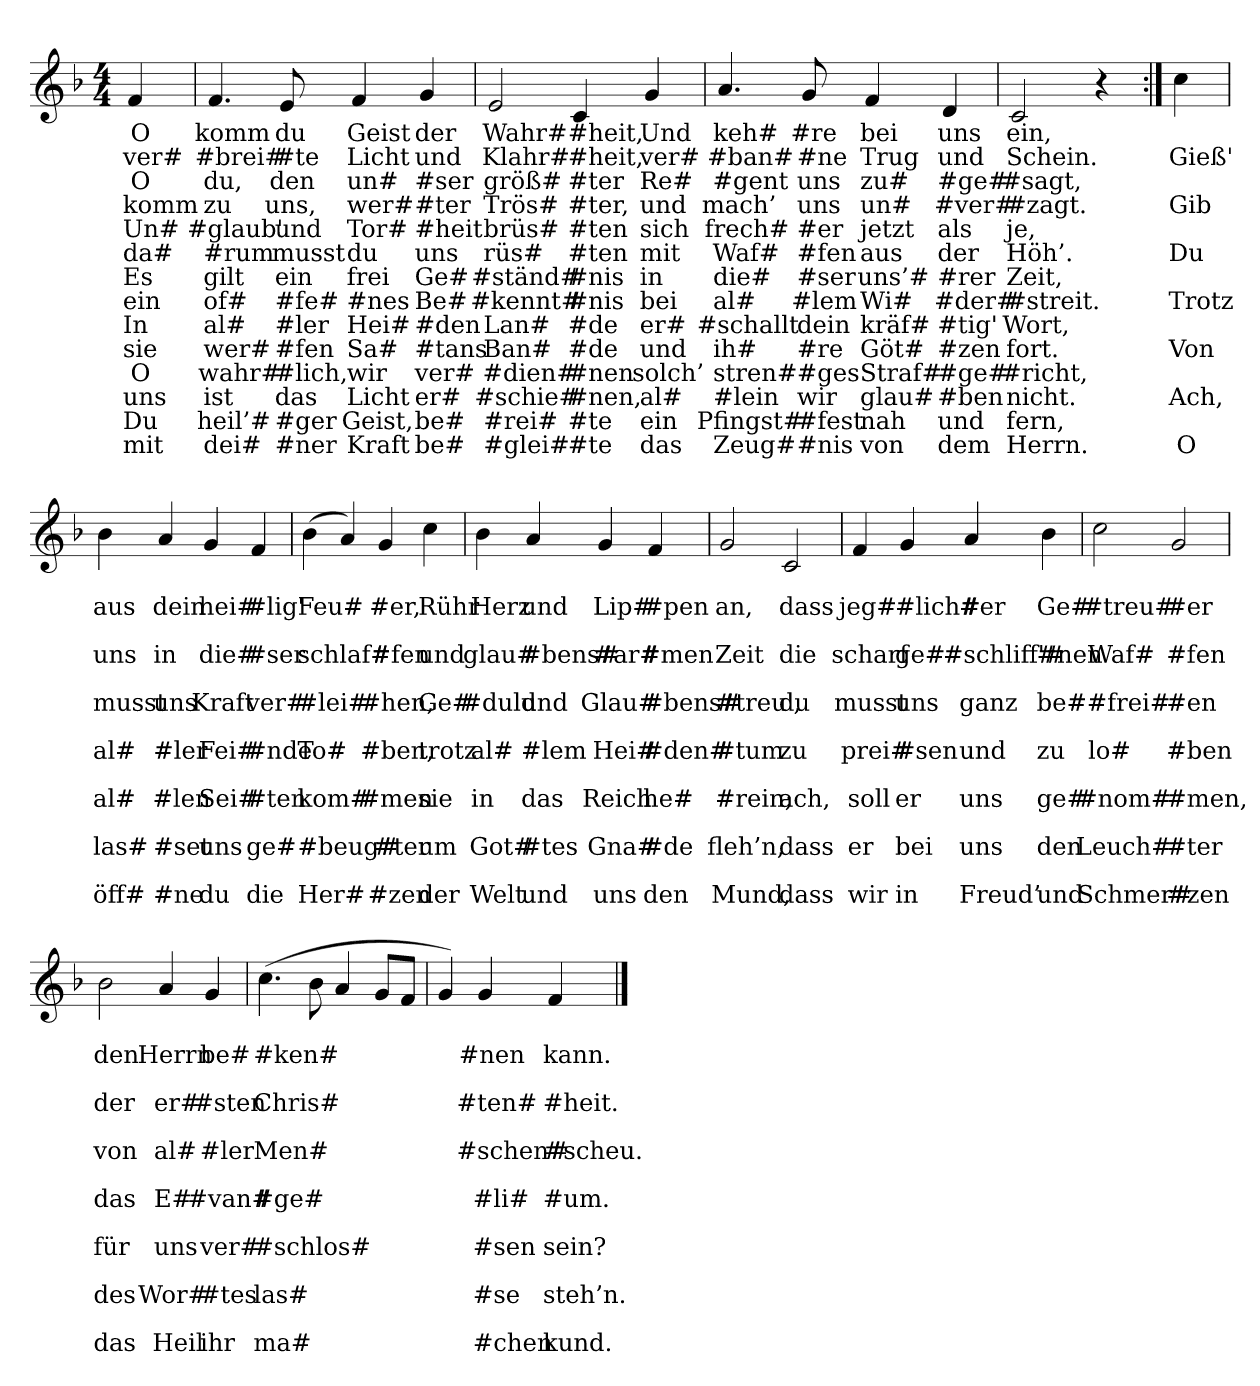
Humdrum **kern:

**kern	**text	**text	**text	**text	**text	**text	**text	**text	**text	**text	**text	**text	**text	**text
*part1	*part1	*part1	*part1	*part1	*part1	*part1	*part1	*part1	*part1	*part1	*part1	*part1	*part1	*part1
*staff1	*staff1	*staff1	*staff1	*staff1	*staff1	*staff1	*staff1	*staff1	*staff1	*staff1	*staff1	*staff1	*staff1	*staff1
*clefG2	*	*	*	*	*	*	*	*	*	*	*	*	*	*
*k[b-]	*	*	*	*	*	*	*	*	*	*	*	*	*	*
*M4/4	*	*	*	*	*	*	*	*	*	*	*	*	*	*
=	=	=	=	=	=	=	=	=	=	=	=	=	=	=
4f	O	ver#	O	komm	Un#	da#	Es	ein	In	sie	O	uns	Du	mit
=	=	=	=	=	=	=	=	=	=	=	=	=	=	=
4.f	komm	#brei#	du,	zu	#glaub'	#rum	gilt	of#	al#	wer#	wahr#	ist	heil’#	dei#
8e	du	#te	den	uns,	und	musst	ein	#fe#	#ler	#fen	#lich,	das	#ger	#ner
4f	Geist	Licht	un#	wer#	Tor#	du	frei	#nes	Hei#	Sa#	wir	Licht	Geist,	Kraft
4g	der	und	#ser	#ter	#heit	uns	Ge#	Be#	#den	#tans	ver#	er#	be#	be#
=	=	=	=	=	=	=	=	=	=	=	=	=	=	=
2e	Wahr#	Klahr#	größ#	Trös#	brüs#	rüs#	#ständ#	#kennt#	Lan#	Ban#	#dien#	#schie#	#rei#	#glei#
4c	#heit,	#heit,	#ter	#ter,	#ten	#ten	#nis	#nis	#de	#de	#nen	#nen,	#te	#te
4g	Und	ver#	Re#	und	sich	mit	in	bei	er#	und	solch’	al#	ein	das
=	=	=	=	=	=	=	=	=	=	=	=	=	=	=
4.a	keh#	#ban#	#gent	mach’	frech#	Waf#	die#	al#	#schallt	ih#	stren#	#lein	Pfingst#	Zeug#
8g	#re	#ne	uns	uns	#er	#fen	#ser	#lem	dein	#re	#ges	wir	#fest	#nis
4f	bei	Trug	zu#	un#	jetzt	aus	uns’#	Wi#	kräf#	Göt#	Straf#	glau#	nah	von
4d	uns	und	#ge#	#ver#	als	der	#rer	#der#	#tig'	#zen	#ge#	#ben	und	dem
=	=	=	=	=	=	=	=	=	=	=	=	=	=	=
2c	ein,	Schein.	#sagt,	#zagt.	je,	Höh’.	Zeit,	#streit.	Wort,	fort.	#richt,	nicht.	fern,	Herrn.
4r	.	.	.	.	.	.	.	.	.	.	.	.	.	.
=:|!	=:|!	=:|!	=:|!	=:|!	=:|!	=:|!	=:|!	=:|!	=:|!	=:|!	=:|!	=:|!	=:|!	=:|!
4cc	.	Gieß'	.	Gib	.	Du	.	Trotz	.	Von	.	Ach,	.	O
=	=	=	=	=	=	=	=	=	=	=	=	=	=	=
4b-	.	aus	.	uns	.	musst	.	al#	.	al#	.	las#	.	öff#
4a	.	dein	.	in	.	uns	.	#ler	.	#len	.	#set	.	#ne
4g	.	hei#	.	die#	.	Kraft	.	Fei#	.	Sei#	.	uns	.	du
4f	.	#lig'	.	#ser	.	ver#	.	#nde	.	#ten	.	ge#	.	die
=	=	=	=	=	=	=	=	=	=	=	=	=	=	=
(4b-	.	Feu#	.	schlaf#	.	#lei#	.	To#	.	kom#	.	#beug#	.	Her#
4a)	.	.	.	.	.	.	.	.	.	.	.	.	.	.
4g	.	#er,	.	#fen	.	#hen,	.	#ben,	.	#men	.	#ter	.	#zen
4cc	.	Rühr	.	und	.	Ge#	.	trotz	.	sie	.	um	.	der
=	=	=	=	=	=	=	=	=	=	=	=	=	=	=
4b-	.	Herz	.	glau#	.	#duld	.	al#	.	in	.	Got#	.	Welt
4a	.	und	.	#bens#	.	und	.	#lem	.	das	.	#tes	.	und
4g	.	Lip#	.	#ar#	.	Glau#	.	Hei#	.	Reich	.	Gna#	.	uns
4f	.	#pen	.	#men	.	#bens#	.	#den#	.	he#	.	#de	.	den
=	=	=	=	=	=	=	=	=	=	=	=	=	=	=
2g	.	an,	.	Zeit	.	#treu',	.	#tum	.	#rein;	.	fleh’n,	.	Mund,
2c	.	dass	.	die	.	du	.	zu	.	ach,	.	dass	.	dass
=	=	=	=	=	=	=	=	=	=	=	=	=	=	=
4f	.	jeg#	.	scharf	.	musst	.	prei#	.	soll	.	er	.	wir
4g	.	#lich#	.	ge#	.	uns	.	#sen	.	er	.	bei	.	in
4a	.	#er	.	#schliff'#	.	ganz	.	und	.	uns	.	uns	.	Freud’
4b-	.	Ge#	.	#nen	.	be#	.	zu	.	ge#	.	den	.	und
=	=	=	=	=	=	=	=	=	=	=	=	=	=	=
2cc	.	#treu#	.	Waf#	.	#frei#	.	lo#	.	#nom#	.	Leuch#	.	Schmer#
2g	.	#er	.	#fen	.	#en	.	#ben	.	#men,	.	#ter	.	#zen
=	=	=	=	=	=	=	=	=	=	=	=	=	=	=
2b-	.	den	.	der	.	von	.	das	.	für	.	des	.	das
4a	.	Herrn	.	er#	.	al#	.	E#	.	uns	.	Wor#	.	Heil
4g	.	be#	.	#sten	.	#ler	.	#van#	.	ver#	.	#tes	.	ihr
=	=	=	=	=	=	=	=	=	=	=	=	=	=	=
(4.cc	.	#ken#	.	Chris#	.	Men#	.	#ge#	.	#schlos#	.	las#	.	ma#
8b-	.	.	.	.	.	.	.	.	.	.	.	.	.	.
4a	.	.	.	.	.	.	.	.	.	.	.	.	.	.
8gL	.	.	.	.	.	.	.	.	.	.	.	.	.	.
8fJ	.	.	.	.	.	.	.	.	.	.	.	.	.	.
=	=	=	=	=	=	=	=	=	=	=	=	=	=	=
4g)	.	.	.	.	.	.	.	.	.	.	.	.	.	.
4g	.	#nen	.	#ten#	.	#schen#	.	#li#	.	#sen	.	#se	.	#chen
4f	.	kann.	.	#heit.	.	#scheu.	.	#um.	.	sein?	.	steh’n.	.	kund.
==	==	==	==	==	==	==	==	==	==	==	==	==	==	==
*-	*-	*-	*-	*-	*-	*-	*-	*-	*-	*-	*-	*-	*-	*-
